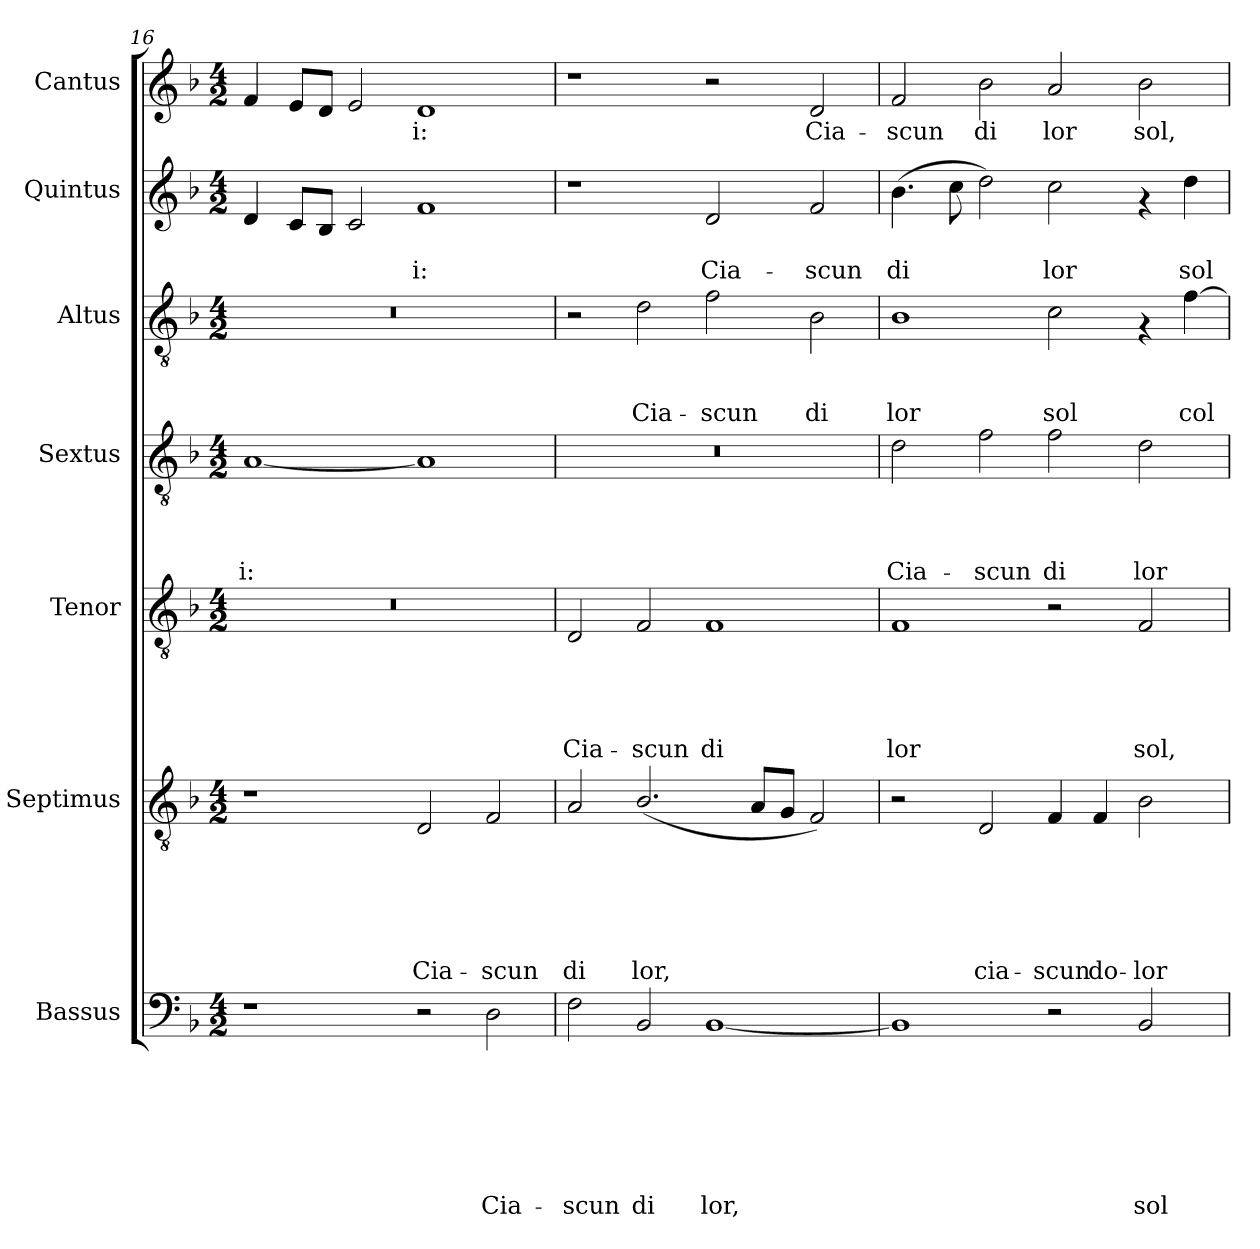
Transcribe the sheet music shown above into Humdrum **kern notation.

**kern	**text	**text	**text	**text	**text	**text	**text	**kern	**text	**text	**text	**text	**text	**text	**kern	**text	**text	**text	**text	**text	**kern	**text	**text	**text	**text	**kern	**text	**text	**text	**kern	**text	**text	**kern	**text
*part7	*part7	*part7	*part7	*part7	*part7	*part7	*part7	*part6	*part6	*part6	*part6	*part6	*part6	*part6	*part5	*part5	*part5	*part5	*part5	*part5	*part4	*part4	*part4	*part4	*part4	*part3	*part3	*part3	*part3	*part2	*part2	*part2	*part1	*part1
*staff7	*staff7	*staff7	*staff7	*staff7	*staff7	*staff7	*staff7	*staff6	*staff6	*staff6	*staff6	*staff6	*staff6	*staff6	*staff5	*staff5	*staff5	*staff5	*staff5	*staff5	*staff4	*staff4	*staff4	*staff4	*staff4	*staff3	*staff3	*staff3	*staff3	*staff2	*staff2	*staff2	*staff1	*staff1
*I"Bassus	*	*	*	*	*	*	*	*I"Septimus	*	*	*	*	*	*	*I"Tenor	*	*	*	*	*	*I"Sextus	*	*	*	*	*I"Altus	*	*	*	*I"Quintus	*	*	*I"Cantus	*
*clefF4	*	*	*	*	*	*	*	*clefGv2	*	*	*	*	*	*	*clefGv2	*	*	*	*	*	*clefGv2	*	*	*	*	*clefGv2	*	*	*	*clefG2	*	*	*clefG2	*
*k[b-]	*	*	*	*	*	*	*	*k[b-]	*	*	*	*	*	*	*k[b-]	*	*	*	*	*	*k[b-]	*	*	*	*	*k[b-]	*	*	*	*k[b-]	*	*	*k[b-]	*
*F:	*	*	*	*	*	*	*	*F:	*	*	*	*	*	*	*F:	*	*	*	*	*	*F:	*	*	*	*	*F:	*	*	*	*F:	*	*	*F:	*
*M4/2	*	*	*	*	*	*	*	*M4/2	*	*	*	*	*	*	*M4/2	*	*	*	*	*	*M4/2	*	*	*	*	*M4/2	*	*	*	*M4/2	*	*	*M4/2	*
=16	=16	=16	=16	=16	=16	=16	=16	=16	=16	=16	=16	=16	=16	=16	=16	=16	=16	=16	=16	=16	=16	=16	=16	=16	=16	=16	=16	=16	=16	=16	=16	=16	=16	=16
!	!	!	!	!	!	!	!	!	!	!	!	!	!	!	!	!	!	!	!	!	!	!	!	!	!LO:LY:b	!	!	!	!	!	!	!	!	!
1r	.	.	.	.	.	.	.	1r	.	.	.	.	.	.	0r	.	.	.	.	.	[<1A	.	.	.	-i:	0r	.	.	.	4d/	.	.	4f/	.
.	.	.	.	.	.	.	.	.	.	.	.	.	.	.	.	.	.	.	.	.	.	.	.	.	.	.	.	.	.	8c/L	.	.	8e/L	.
.	.	.	.	.	.	.	.	.	.	.	.	.	.	.	.	.	.	.	.	.	.	.	.	.	.	.	.	.	.	8B-/J	.	.	8d/J	.
.	.	.	.	.	.	.	.	.	.	.	.	.	.	.	.	.	.	.	.	.	.	.	.	.	.	.	.	.	.	2c/	.	.	2e/	.
!	!	!	!	!	!	!	!	!	!	!	!	!	!	!LO:LY:b	!	!	!	!	!	!	!	!	!	!	!	!	!	!	!	!	!	!LO:LY:b	!	!LO:LY:b
2r	.	.	.	.	.	.	.	2D/	.	.	.	.	.	Cia-	.	.	.	.	.	.	1A]	.	.	.	.	.	.	.	.	1f	.	-i:	1d	-i:
!	!	!	!	!	!	!	!LO:LY:b	!	!	!	!	!	!	!LO:LY:b	!	!	!	!	!	!	!	!	!	!	!	!	!	!	!	!	!	!	!	!
2D\	.	.	.	.	.	.	Cia-	2F/	.	.	.	.	.	-scun	.	.	.	.	.	.	.	.	.	.	.	.	.	.	.	.	.	.	.	.
=17	=17	=17	=17	=17	=17	=17	=17	=17	=17	=17	=17	=17	=17	=17	=17	=17	=17	=17	=17	=17	=17	=17	=17	=17	=17	=17	=17	=17	=17	=17	=17	=17	=17	=17
!	!	!	!	!	!	!	!LO:LY:b	!	!	!	!	!	!	!LO:LY:b	!	!	!	!	!	!LO:LY:b	!	!	!	!	!	!	!	!	!	!	!	!	!	!
2F\	.	.	.	.	.	.	-scun	2A/	.	.	.	.	.	di	2D/	.	.	.	.	Cia-	0r	.	.	.	.	2r	.	.	.	1r	.	.	1r	.
!	!	!	!	!	!	!	!LO:LY:b	!	!	!	!	!	!	!LO:LY:b	!	!	!	!	!	!LO:LY:b	!	!	!	!	!	!	!	!	!LO:LY:b	!	!	!	!	!
2BB-/	.	.	.	.	.	.	di	(<2.B-/	.	.	.	.	.	lor,	2F/	.	.	.	.	-scun	.	.	.	.	.	2d\	.	.	Cia-	.	.	.	.	.
!	!	!	!	!	!	!	!LO:LY:b	!	!	!	!	!	!	!	!	!	!	!	!	!LO:LY:b	!	!	!	!	!	!	!	!	!LO:LY:b	!	!	!LO:LY:b	!	!
[<1BB-	.	.	.	.	.	.	lor,	.	.	.	.	.	.	.	1F	.	.	.	.	di	.	.	.	.	.	2f\	.	.	-scun	2d/	.	Cia-	2r	.
.	.	.	.	.	.	.	.	8A/L	.	.	.	.	.	.	.	.	.	.	.	.	.	.	.	.	.	.	.	.	.	.	.	.	.	.
.	.	.	.	.	.	.	.	8G/J	.	.	.	.	.	.	.	.	.	.	.	.	.	.	.	.	.	.	.	.	.	.	.	.	.	.
!	!	!	!	!	!	!	!	!	!	!	!	!	!	!	!	!	!	!	!	!	!	!	!	!	!	!	!	!	!LO:LY:b	!	!	!LO:LY:b	!	!LO:LY:b
.	.	.	.	.	.	.	.	2F/)	.	.	.	.	.	.	.	.	.	.	.	.	.	.	.	.	.	2B-\	.	.	di	2f/	.	-scun	2d/	Cia-
=18	=18	=18	=18	=18	=18	=18	=18	=18	=18	=18	=18	=18	=18	=18	=18	=18	=18	=18	=18	=18	=18	=18	=18	=18	=18	=18	=18	=18	=18	=18	=18	=18	=18	=18
!	!	!	!	!	!	!	!	!	!	!	!	!	!	!	!	!	!	!	!	!LO:LY:b	!	!	!	!	!LO:LY:b	!	!	!	!LO:LY:b	!	!	!LO:LY:b	!	!LO:LY:b
1BB-]	.	.	.	.	.	.	.	2r	.	.	.	.	.	.	1F	.	.	.	.	lor	2d\	.	.	.	Cia-	1B-	.	.	lor	(>4.b-\	.	di	2f/	-scun
.	.	.	.	.	.	.	.	.	.	.	.	.	.	.	.	.	.	.	.	.	.	.	.	.	.	.	.	.	.	8cc\	.	.	.	.
!	!	!	!	!	!	!	!	!	!	!	!	!	!	!LO:LY:b	!	!	!	!	!	!	!	!	!	!	!LO:LY:b	!	!	!	!	!	!	!	!	!LO:LY:b
.	.	.	.	.	.	.	.	2D/	.	.	.	.	.	cia-	.	.	.	.	.	.	2f\	.	.	.	-scun	.	.	.	.	2dd\)	.	.	2b-\	di
!	!	!	!	!	!	!	!	!	!	!	!	!	!	!LO:LY:b	!	!	!	!	!	!	!	!	!	!	!LO:LY:b	!	!	!	!LO:LY:b	!	!	!LO:LY:b	!	!LO:LY:b
2r	.	.	.	.	.	.	.	4F/	.	.	.	.	.	-scun	2r	.	.	.	.	.	2f\	.	.	.	di	2c\	.	.	sol	2cc\	.	lor	2a/	lor
!	!	!	!	!	!	!	!	!	!	!	!	!	!	!LO:LY:b	!	!	!	!	!	!	!	!	!	!	!	!	!	!	!	!	!	!	!	!
.	.	.	.	.	.	.	.	4F/	.	.	.	.	.	do-	.	.	.	.	.	.	.	.	.	.	.	.	.	.	.	.	.	.	.	.
!	!	!	!	!	!	!	!LO:LY:b	!	!	!	!	!	!	!LO:LY:b	!	!	!	!	!	!LO:LY:b	!	!	!	!	!LO:LY:b	!	!	!	!	!	!	!	!	!LO:LY:b
2BB-/	.	.	.	.	.	.	sol	2B-\	.	.	.	.	.	-lor	2F/	.	.	.	.	sol,	2d\	.	.	.	lor	4rF	.	.	.	4rf	.	.	2b-\	sol,
!	!	!	!	!	!	!	!	!	!	!	!	!	!	!	!	!	!	!	!	!	!	!	!	!	!	!	!	!	!LO:LY:b	!	!	!LO:LY:b	!	!
.	.	.	.	.	.	.	.	.	.	.	.	.	.	.	.	.	.	.	.	.	.	.	.	.	.	[<4f\	.	.	col	4dd\	.	sol	.	.
=	=	=	=	=	=	=	=	=	=	=	=	=	=	=	=	=	=	=	=	=	=	=	=	=	=	=	=	=	=	=	=	=	=	=
*-	*-	*-	*-	*-	*-	*-	*-	*-	*-	*-	*-	*-	*-	*-	*-	*-	*-	*-	*-	*-	*-	*-	*-	*-	*-	*-	*-	*-	*-	*-	*-	*-	*-	*-
